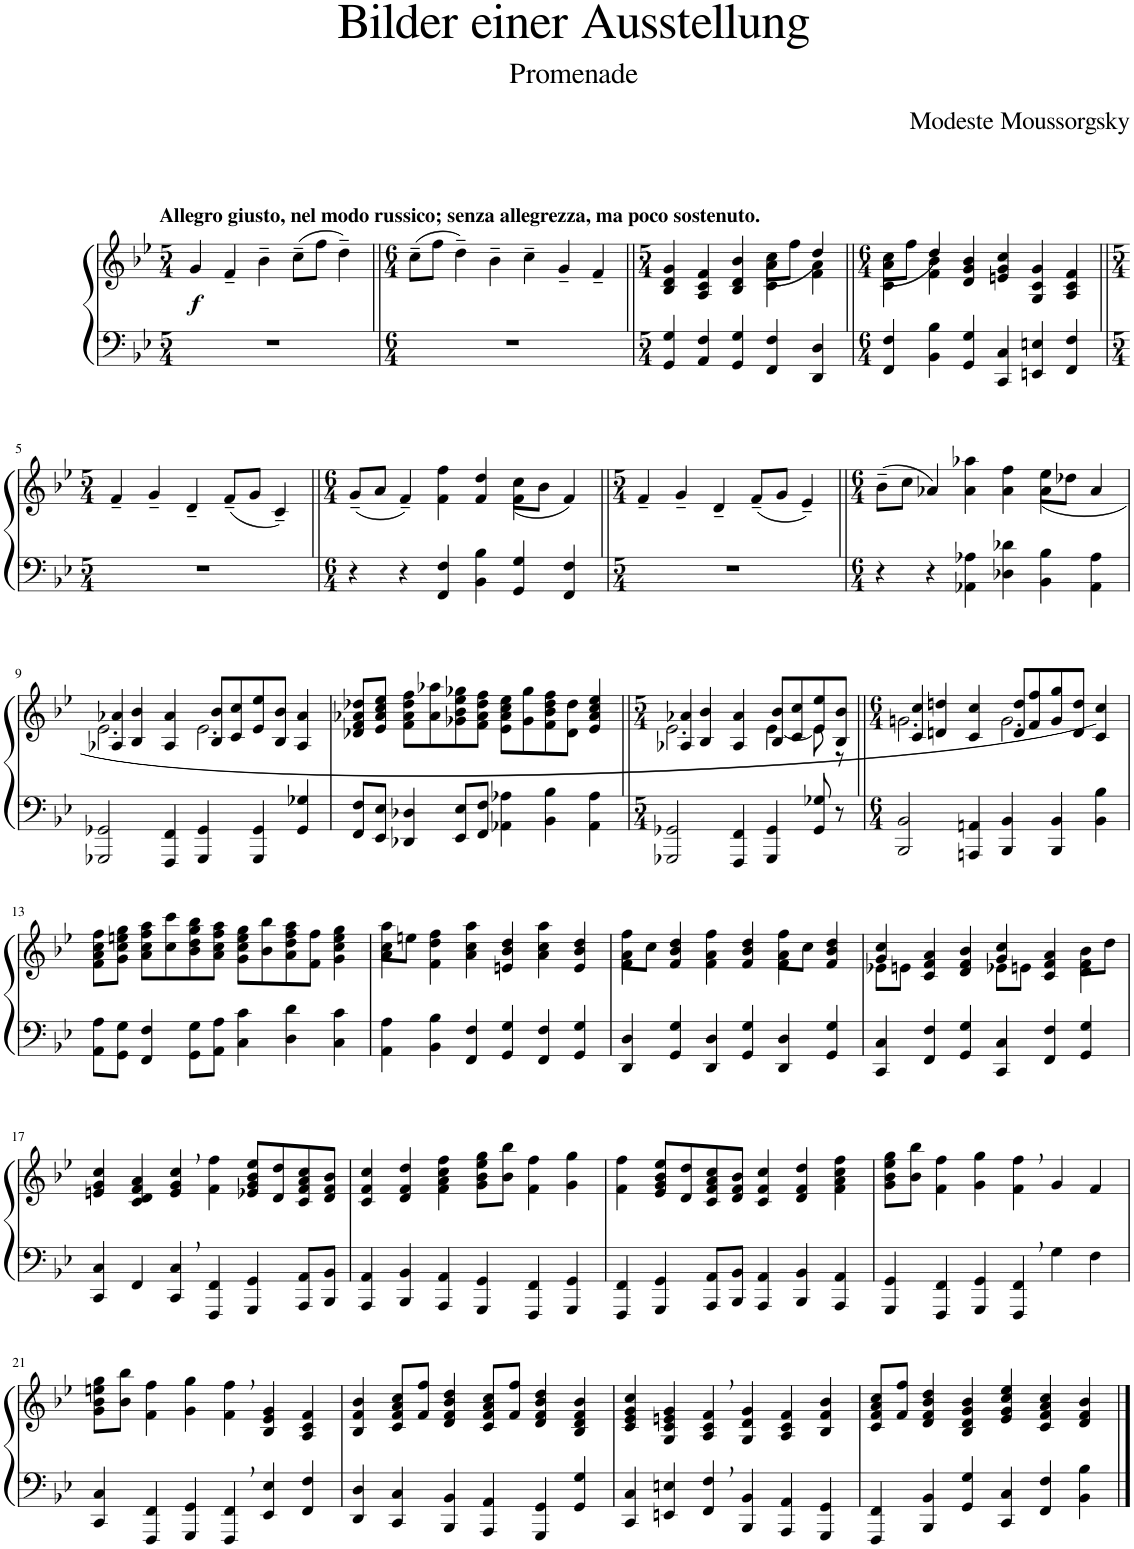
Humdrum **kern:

**kern	**kern	**dynam
*part1	*part1	*part1
*staff2	*staff1	*staff1/2
*I"Piano	*	*
*I'Pno	*	*
*clefF4	*clefG2	*
*k[b-e-]	*k[b-e-]	*
*M5/4	*M5/4	*
=1	=1	=1
!	!LO:TX:a:B:t=Allegro giusto, nel modo russico; senza allegrezza, ma poco sostenuto.	!
!	!	!LO:DY:b
4%5r	4g/	f
.	4f~/	.
.	4b-~\	.
.	(8cc~\L	.
.	8ff\J	.
.	4dd~\)	.
=2||	=2||	=2||
*M6/4	*M6/4	*
1.r	(8cc~\L	.
.	8ff\J	.
.	4dd~\)	.
.	4b-~\	.
.	4cc~\	.
.	4g~/	.
.	4f~/	.
=3||	=3||	=3||
*M5/4	*M5/4	*
*	*^	*
4GG/ 4G/	4B-/ 4d/ 4g/	2.ryy	.
4AA/ 4F/	4A/ 4c/ 4f/	.	.
4GG/ 4G/	4B-/ 4d/ 4b-/	.	.
4FF/ 4F/	4c\ 4a\	(8cc\L	.
.	.	8ff\J	.
4DD/ 4D/	4f\ 4a\	4dd/)	.
=4||	=4||	=4||	=4||
*M6/4	*M6/4	*	*
4FF/ 4F/	4c\ 4a\	(8cc\L	.
.	.	8ff\J	.
4BB-\ 4B-\	4f\ 4b-\	4dd/)	.
4GG/ 4G/	4d/ 4g/ 4b-/	1ryy	.
4CC/ 4C/	4en/ 4g/ 4cc/	.	.
4EEn/ 4En/	4G/ 4c/ 4g/	.	.
4FF/ 4F/	4A/ 4c/ 4f/	.	.
*	*v	*v	*
!!LO:LB:g=z
=5||	=5||	=5||
*M5/4	*M5/4	*
4%5r	4f~/	.
.	4g~/	.
.	4d~/	.
.	(8f~/L	.
.	8g/J	.
.	4c~/)	.
=6||	=6||	=6||
*M6/4	*M6/4	*
*	*^	*
4r	(8g~/L	1ryy	.
.	8a/J	.	.
4r	4f~/)	.	.
4FF/ 4F/	4f\ 4ff\	.	.
4BB-\ 4B-\	4f/ 4dd/	.	.
4GG/ 4G/	4f\	(8cc\L	.
.	.	8b-\J	.
4FF/ 4F/	(4f/	4ryy	.
*	*v	*v	*
=7||	=7||	=7||
*M5/4	*M5/4	*
4%5r	4f~/	.
.	4g~/	.
.	4d~/	.
.	8f~/L	.
.	8g/J	.
.	4e-~/)	.
=8||	=8||	=8||
*M6/4	*M6/4	*
*	*^	*
4r	(8b-~\L	1ryy	.
.	8cc\J	.	.
4r	4a-X/)	.	.
4AA-X\ 4A-X\	4a-\ 4aa-X\	.	.
4D-X\ 4d-X\	4a-\ 4ff\	.	.
4BB-\ 4B-\	4a-\	8ee-\L	.
.	.	8dd-X\J	.
4AA-\ 4A-\	(4a-/	4ryy	.
!!LO:LB:g=z	!!
=9	=9	=9	=9
2GGG-X/ 2GG-X/	4A-X/ 4a-X/	2.e-\	.
.	4B-/ 4b-/	.	.
4FFF/ 4FF/	4A-/ 4a-/	.	.
4GGG-/ 4GG-/	8B-/ 8b-/L	2.e-\	.
.	8c/ 8cc/	.	.
4GGG-/ 4GG-/	8e-/ 8ee-/	.	.
.	8B-/ 8b-/J	.	.
4GG-/ 4G-X/	4A-/ 4a-/	.	.
*	*v	*v	*
=10	=10	=10
8FF/ 8F/L	8d-X/ 8f/ 8a-X/ 8dd-X/L	.
8EE-/ 8E-/J	8e-/ 8a-/ 8cc/ 8ee-/J	.
4DD-X/ 4D-X/	8f\ 8a-\ 8dd-\ 8ff\L	.
.	8a-\ 8aa-X\	.
8EE-/ 8E-/L	8g-X\ 8b-\ 8ee-\ 8gg-X\	.
8FF/ 8F/J	8f\ 8a-\ 8dd-\ 8ff\J	.
4AA-X\ 4A-X\	8e-\ 8a-\ 8cc\ 8ee-\L	.
.	8g-\ 8gg-\	.
4BB-\ 4B-\	8f\ 8b-\ 8dd-\ 8ff\	.
.	8d-\ 8dd-\J	.
4AA-\ 4A-\	4e-/ 4a-/ 4cc/ 4ee-/	.
=11||	=11||	=11||
*M5/4	*M5/4	*
*	*^	*
2GGG-X/ 2GG-X/	4A-X/ 4a-X/	2.e-\	.
.	4B-/ 4b-/	.	.
4FFF/ 4FF/	4A-/ 4a-/	.	.
4GGG-/ 4GG-/	8B-/ 8b-/L	[4e-\	.
.	8c/ 8cc/	.	.
8GG-/ 8G-X/	8e-/ 8ee-/	8e-\]	.
8r	8B-/ 8b-/J	8r	.
=12||	=12||	=12||	=12||
*M6/4	*M6/4	*	*
2BBB-/ 2BB-/	4c/ 4cc/	2.gn\	.
.	4dn/ 4ddn/	.	.
4AAAn/ 4AAn/	4c/ 4cc/	.	.
4BBB-/ 4BB-/	8d/ 8dd/L	2.g\	.
.	8f/ 8ff/	.	.
4BBB-/ 4BB-/	8g/ 8gg/	.	.
.	8d/ 8dd/J	.	.
4BB-\ 4B-\	4c/ 4cc/	.	.
*	*v	*v	*
!!LO:LB:g=z
=13	=13	=13
8AA\ 8A\L	8f\ 8a\ 8cc\ 8ff\L	.
8GG\ 8G\J	8g\ 8cc\ 8een\ 8gg\J	.
4FF/ 4F/	8a\ 8cc\ 8ff\ 8aa\L	.
.	8cc\ 8ccc\	.
8GG\ 8G\L	8b-\ 8dd\ 8gg\ 8bb-\	.
8AA\ 8A\J	8a\ 8cc\ 8ff\ 8aa\J	.
4C\ 4c\	8g\ 8cc\ 8ee\ 8gg\L	.
.	8b-\ 8bb-\	.
4D\ 4d\	8a\ 8dd\ 8ff\ 8aa\	.
.	8f\ 8ff\J	.
4C\ 4c\	4g\ 4cc\ 4ee\ 4gg\	.
=14	=14	=14
*	*^	*
4AA\ 4A\	4a\ 4cc\	8aa\L	.
.	.	8een\J	.
4BB-\ 4B-\	4f\ 4dd\ 4ff\	1ryy	.
4FF/ 4F/	4a\ 4cc\ 4aa\	.	.
4GG/ 4G/	4en/ 4b-/ 4dd/	.	.
4FF/ 4F/	4a\ 4cc\ 4aa\	.	.
4GG/ 4G/	4e/ 4b-/ 4dd/	4ryy	.
=15	=15	=15	=15
4DD/ 4D/	4f\ 4a\	8ff\L	.
.	.	8cc\J	.
4GG/ 4G/	4f/ 4b-/ 4dd/	2.ryy	.
4DD/ 4D/	4f\ 4a\ 4ff\	.	.
4GG/ 4G/	4f/ 4b-/ 4dd/	.	.
4DD/ 4D/	4f\ 4a\	8ff\L	.
.	.	8cc\J	.
4GG/ 4G/	4f/ 4b-/ 4dd/	4ryy	.
=16	=16	=16	=16
4CC/ 4C/	4g/ 4cc/	8e-X\L	.
.	.	8en\J	.
4FF/ 4F/	4c/ 4f/ 4a/	2ryy	.
4GG/ 4G/	4d/ 4f/ 4b-/	.	.
4CC/ 4C/	4g/ 4cc/	8e-X\L	.
.	.	8en\J	.
4FF/ 4F/	4c/ 4f/ 4a/	4ryy	.
4GG/ 4G/	4d\ 4f\	8b-\L	.
.	.	8dd\J	.
*	*v	*v	*
!!LO:LB:g=z
=17	=17	=17
4CC/ 4C/	4en/ 4g/ 4cc/	.
4FF/	4c/ 4d/ 4f/ 4a/	.
4CC/, 4C/,	4e/, 4g/, 4cc/,	.
4FFF/ 4FF/	4f\ 4ff\	.
4GGG/ 4GG/	8e-X/ 8g/ 8b-/ 8ee-/L	.
.	8d/ 8dd/	.
8AAA/ 8AA/L	8c/ 8f/ 8a/ 8cc/	.
8BBB-/ 8BB-/J	8d/ 8f/ 8b-/J	.
=18	=18	=18
4AAA/ 4AA/	4c/ 4f/ 4cc/	.
4BBB-/ 4BB-/	4d/ 4f/ 4dd/	.
4AAA/ 4AA/	4f\ 4a\ 4cc\ 4ff\	.
4GGG/ 4GG/	8g\ 8b-\ 8ee-\ 8gg\L	.
.	8b-\ 8bb-\J	.
4FFF/ 4FF/	4f\ 4ff\	.
4GGG/ 4GG/	4g\ 4gg\	.
=19	=19	=19
4FFF/ 4FF/	4f\ 4ff\	.
4GGG/ 4GG/	8e-/ 8g/ 8b-/ 8ee-/L	.
.	8d/ 8dd/	.
8AAA/ 8AA/L	8c/ 8f/ 8a/ 8cc/	.
8BBB-/ 8BB-/J	8d/ 8f/ 8b-/J	.
4AAA/ 4AA/	4c/ 4f/ 4cc/	.
4BBB-/ 4BB-/	4d/ 4f/ 4dd/	.
4AAA/ 4AA/	4f\ 4a\ 4cc\ 4ff\	.
=20	=20	=20
4GGG/ 4GG/	8g\ 8b-\ 8ee-\ 8gg\L	.
.	8b-\ 8bb-\J	.
4FFF/ 4FF/	4f\ 4ff\	.
4GGG/ 4GG/	4g\ 4gg\	.
4FFF/, 4FF/,	4f\, 4ff\,	.
4G\	4g/	.
4F\	4f/	.
!!LO:LB:g=z
=21	=21	=21
4CC/ 4C/	8g\ 8b-\ 8een\ 8gg\L	.
.	8b-\ 8bb-\J	.
4FFF/ 4FF/	4f\ 4ff\	.
4GGG/ 4GG/	4g\ 4gg\	.
4FFF/, 4FF/,	4f\, 4ff\,	.
4EE-/ 4E-/	4B-/ 4e-/ 4g/	.
4FF/ 4F/	4A/ 4c/ 4f/	.
=22	=22	=22
4DD/ 4D/	4B-/ 4f/ 4b-/	.
4CC/ 4C/	8c/ 8f/ 8a/ 8cc/L	.
.	8f/ 8ff/J	.
4BBB-/ 4BB-/	4d/ 4f/ 4b-/ 4dd/	.
4AAA/ 4AA/	8c/ 8f/ 8a/ 8cc/L	.
.	8f/ 8ff/J	.
4GGG/ 4GG/	4d/ 4f/ 4b-/ 4dd/	.
4GG/ 4G/	4B-/ 4d/ 4f/ 4b-/	.
=23	=23	=23
4CC/ 4C/	4c/ 4e-/ 4g/ 4cc/	.
4EEn/ 4En/	4G/ 4c/ 4en/ 4g/	.
4FF/, 4F/,	4A/, 4c/, 4f/,	.
4BBB-/ 4BB-/	4G/ 4d/ 4g/	.
4AAA/ 4AA/	4A/ 4c/ 4f/	.
4GGG/ 4GG/	4B-/ 4f/ 4b-/	.
=24	=24	=24
4FFF/ 4FF/	8c/ 8f/ 8a/ 8cc/L	.
.	8f/ 8ff/J	.
4BBB-/ 4BB-/	4d/ 4f/ 4b-/ 4dd/	.
4GG/ 4G/	4B-/ 4d/ 4g/ 4b-/	.
4CC/ 4C/	4e-/ 4g/ 4cc/ 4ee-/	.
4FF/ 4F/	4c/ 4f/ 4a/ 4cc/	.
4BB-\ 4B-\	4d/ 4f/ 4b-/	.
==	==	==
*-	*-	*-
